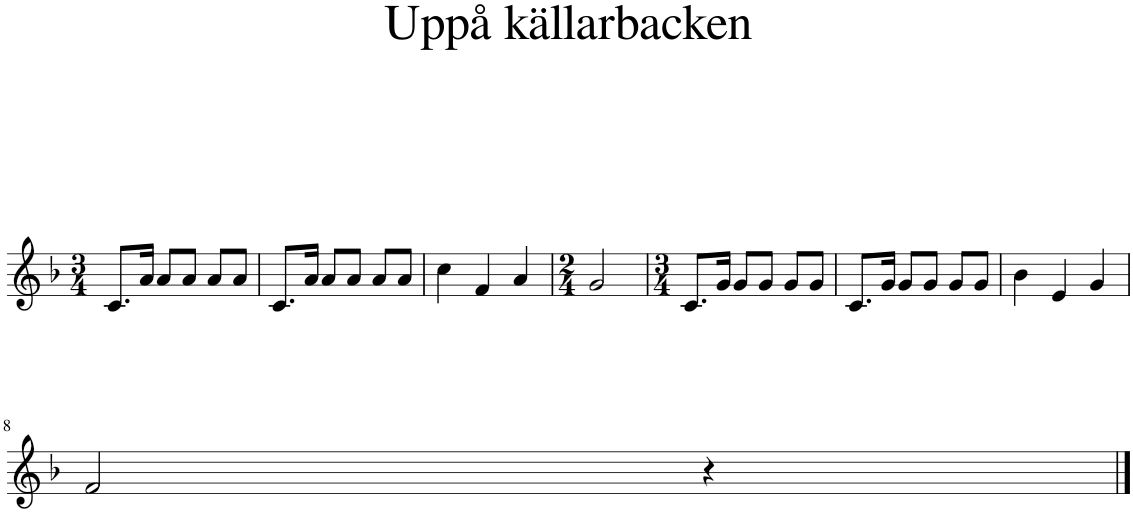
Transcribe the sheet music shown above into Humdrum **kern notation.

**kern
*part1
*staff1
*I"Piano
*I'Pno.
*clefG2
*k[b-]
*M3/4
=1
8.c/L
16a/Jk
8a/L
8a/J
8a/L
8a/J
=2
8.c/L
16a/Jk
8a/L
8a/J
8a/L
8a/J
=3
4cc\
4f/
4a/
=4
*M2/4
2g/
=5
*M3/4
8.c/L
16g/Jk
8g/L
8g/J
8g/L
8g/J
=6
8.c/L
16g/Jk
8g/L
8g/J
8g/L
8g/J
=7
4b-\
4e/
4g/
!!LO:LB:g=z
=8
2f/
4r
==
*-
